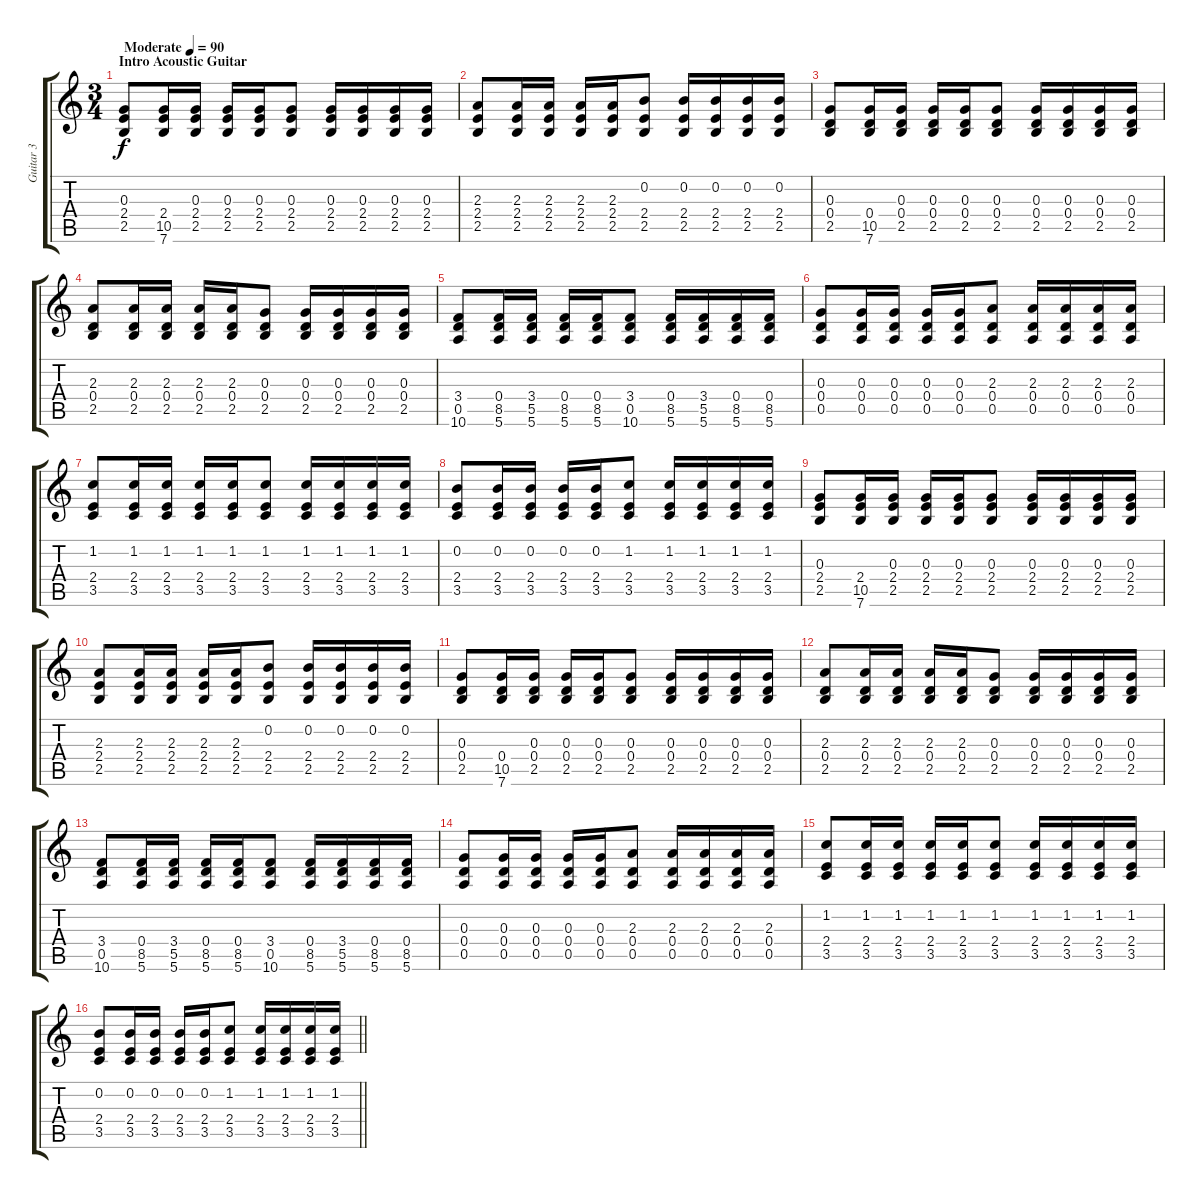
\track ("Guitar 3" "Guitar 3") {instrument acousticguitarsteel}
\staff {score tabs}
\tuning (E4 B3 G3 D3 A2 E2) {hide}
\ts (3 4)
\section ("" "Intro Acoustic Guitar")
\tempo (90 "Moderate")
\clef g2
\ks c
(0.3 2.4 2.5).8{dy f instrument acousticguitarsteel} (2.4 10.5 7.6).16 (0.3 2.4 2.5).16 (0.3 2.4 2.5).16 (0.3 2.4 2.5).16 (0.3 2.4 2.5).8 (0.3 2.4 2.5).16 (0.3 2.4 2.5).16 (0.3 2.4 2.5).16 (0.3 2.4 2.5).16 |
(2.3 2.4 2.5).8 (2.3 2.4 2.5).16 (2.3 2.4 2.5).16 (2.3 2.4 2.5).16 (2.3 2.4 2.5).16 (0.2 2.4 2.5).8 (0.2 2.4 2.5).16 (0.2 2.4 2.5).16 (0.2 2.4 2.5).16 (0.2 2.4 2.5).16 |
(0.3 0.4 2.5).8 (0.4 10.5 7.6).16 (0.3 0.4 2.5).16 (0.3 0.4 2.5).16 (0.3 0.4 2.5).16 (0.3 0.4 2.5).8 (0.3 0.4 2.5).16 (0.3 0.4 2.5).16 (0.3 0.4 2.5).16 (0.3 0.4 2.5).16 |
(2.3 0.4 2.5).8 (2.3 0.4 2.5).16 (2.3 0.4 2.5).16 (2.3 0.4 2.5).16 (2.3 0.4 2.5).16 (0.3 0.4 2.5).8 (0.3 0.4 2.5).16 (0.3 0.4 2.5).16 (0.3 0.4 2.5).16 (0.3 0.4 2.5).16 |
(3.4 0.5 10.6).8 (0.4 8.5 5.6).16 (3.4 5.5 5.6).16 (0.4 8.5 5.6).16 (0.4 8.5 5.6).16 (3.4 0.5 10.6).8 (0.4 8.5 5.6).16 (3.4 5.5 5.6).16 (0.4 8.5 5.6).16 (0.4 8.5 5.6).16 |
(0.3 0.4 0.5).8 (0.3 0.4 0.5).16 (0.3 0.4 0.5).16 (0.3 0.4 0.5).16 (0.3 0.4 0.5).16 (2.3 0.4 0.5).8 (2.3 0.4 0.5).16 (2.3 0.4 0.5).16 (2.3 0.4 0.5).16 (2.3 0.4 0.5).16 |
(1.2 2.4 3.5).8 (1.2 2.4 3.5).16 (1.2 2.4 3.5).16 (1.2 2.4 3.5).16 (1.2 2.4 3.5).16 (1.2 2.4 3.5).8 (1.2 2.4 3.5).16 (1.2 2.4 3.5).16 (1.2 2.4 3.5).16 (1.2 2.4 3.5).16 |
(0.2 2.4 3.5).8 (0.2 2.4 3.5).16 (0.2 2.4 3.5).16 (0.2 2.4 3.5).16 (0.2 2.4 3.5).16 (1.2 2.4 3.5).8 (1.2 2.4 3.5).16 (1.2 2.4 3.5).16 (1.2 2.4 3.5).16 (1.2 2.4 3.5).16 |
(0.3 2.4 2.5).8 (2.4 10.5 7.6).16 (0.3 2.4 2.5).16 (0.3 2.4 2.5).16 (0.3 2.4 2.5).16 (0.3 2.4 2.5).8 (0.3 2.4 2.5).16 (0.3 2.4 2.5).16 (0.3 2.4 2.5).16 (0.3 2.4 2.5).16 |
(2.3 2.4 2.5).8 (2.3 2.4 2.5).16 (2.3 2.4 2.5).16 (2.3 2.4 2.5).16 (2.3 2.4 2.5).16 (0.2 2.4 2.5).8 (0.2 2.4 2.5).16 (0.2 2.4 2.5).16 (0.2 2.4 2.5).16 (0.2 2.4 2.5).16 |
(0.3 0.4 2.5).8 (0.4 10.5 7.6).16 (0.3 0.4 2.5).16 (0.3 0.4 2.5).16 (0.3 0.4 2.5).16 (0.3 0.4 2.5).8 (0.3 0.4 2.5).16 (0.3 0.4 2.5).16 (0.3 0.4 2.5).16 (0.3 0.4 2.5).16 |
(2.3 0.4 2.5).8 (2.3 0.4 2.5).16 (2.3 0.4 2.5).16 (2.3 0.4 2.5).16 (2.3 0.4 2.5).16 (0.3 0.4 2.5).8 (0.3 0.4 2.5).16 (0.3 0.4 2.5).16 (0.3 0.4 2.5).16 (0.3 0.4 2.5).16 |
(3.4 0.5 10.6).8 (0.4 8.5 5.6).16 (3.4 5.5 5.6).16 (0.4 8.5 5.6).16 (0.4 8.5 5.6).16 (3.4 0.5 10.6).8 (0.4 8.5 5.6).16 (3.4 5.5 5.6).16 (0.4 8.5 5.6).16 (0.4 8.5 5.6).16 |
(0.3 0.4 0.5).8 (0.3 0.4 0.5).16 (0.3 0.4 0.5).16 (0.3 0.4 0.5).16 (0.3 0.4 0.5).16 (2.3 0.4 0.5).8 (2.3 0.4 0.5).16 (2.3 0.4 0.5).16 (2.3 0.4 0.5).16 (2.3 0.4 0.5).16 |
(1.2 2.4 3.5).8 (1.2 2.4 3.5).16 (1.2 2.4 3.5).16 (1.2 2.4 3.5).16 (1.2 2.4 3.5).16 (1.2 2.4 3.5).8 (1.2 2.4 3.5).16 (1.2 2.4 3.5).16 (1.2 2.4 3.5).16 (1.2 2.4 3.5).16 |
\barLineRight lightlight
(0.2 2.4 3.5).8 (0.2 2.4 3.5).16 (0.2 2.4 3.5).16 (0.2 2.4 3.5).16 (0.2 2.4 3.5).16 (1.2 2.4 3.5).8 (1.2 2.4 3.5).16 (1.2 2.4 3.5).16 (1.2 2.4 3.5).16 (1.2 2.4 3.5).16
